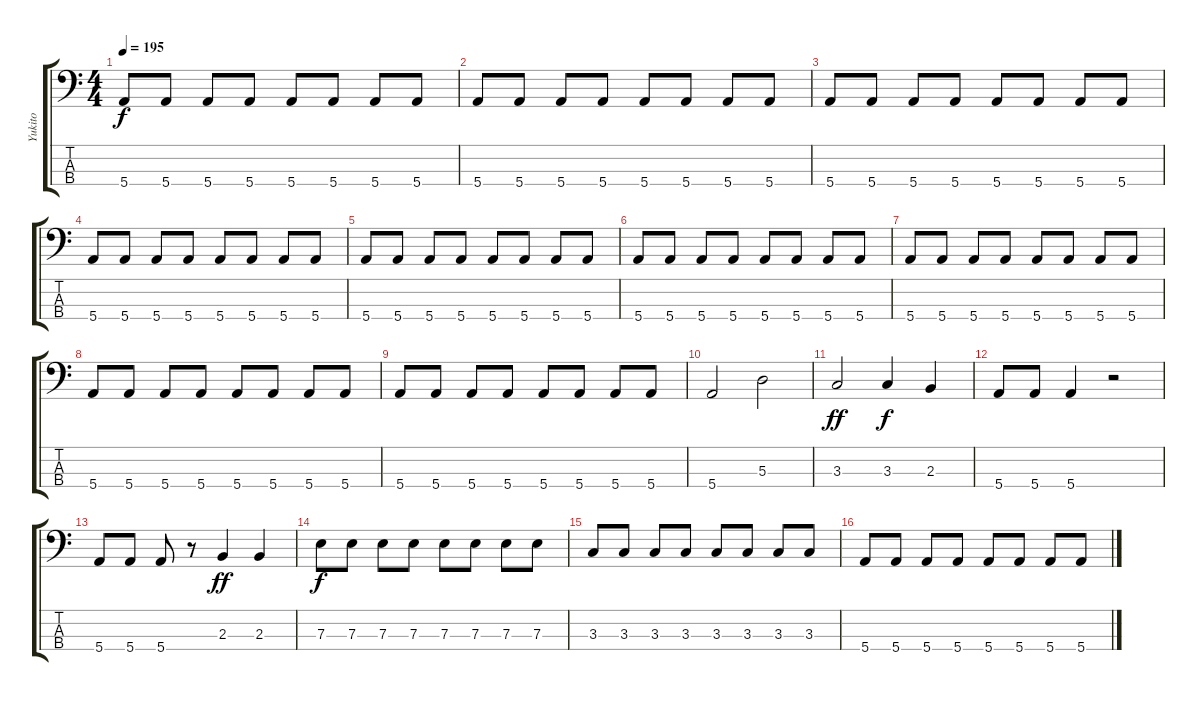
\track ("Yukito" "Yukito") {instrument electricbassfinger}
\staff {score tabs}
\tuning (G2 D2 A1 E1) {hide}
\ts (4 4)
\tempo 195
\clef f4
\ks c
5.4.8{dy f} 5.4.8 5.4.8 5.4.8 5.4.8 5.4.8 5.4.8 5.4.8 |
5.4.8 5.4.8 5.4.8 5.4.8 5.4.8 5.4.8 5.4.8 5.4.8 |
5.4.8 5.4.8 5.4.8 5.4.8 5.4.8 5.4.8 5.4.8 5.4.8 |
5.4.8 5.4.8 5.4.8 5.4.8 5.4.8 5.4.8 5.4.8 5.4.8 |
5.4.8 5.4.8 5.4.8 5.4.8 5.4.8 5.4.8 5.4.8 5.4.8 |
5.4.8 5.4.8 5.4.8 5.4.8 5.4.8 5.4.8 5.4.8 5.4.8 |
5.4.8 5.4.8 5.4.8 5.4.8 5.4.8 5.4.8 5.4.8 5.4.8 |
5.4.8 5.4.8 5.4.8 5.4.8 5.4.8 5.4.8 5.4.8 5.4.8 |
5.4.8 5.4.8 5.4.8 5.4.8 5.4.8 5.4.8 5.4.8 5.4.8 |
5.4.2 5.3.2 |
3.3.2{dy ff} 3.3.4{dy f} 2.3.4 |
5.4.8 5.4.8 5.4.4 r.2 |
5.4.8 5.4.8 5.4.8 r.8 2.3.4{dy ff} 2.3.4 |
7.3.8{dy f} 7.3.8 7.3.8 7.3.8 7.3.8 7.3.8 7.3.8 7.3.8 |
3.3.8 3.3.8 3.3.8 3.3.8 3.3.8 3.3.8 3.3.8 3.3.8 |
5.4.8 5.4.8 5.4.8 5.4.8 5.4.8 5.4.8 5.4.8 5.4.8
